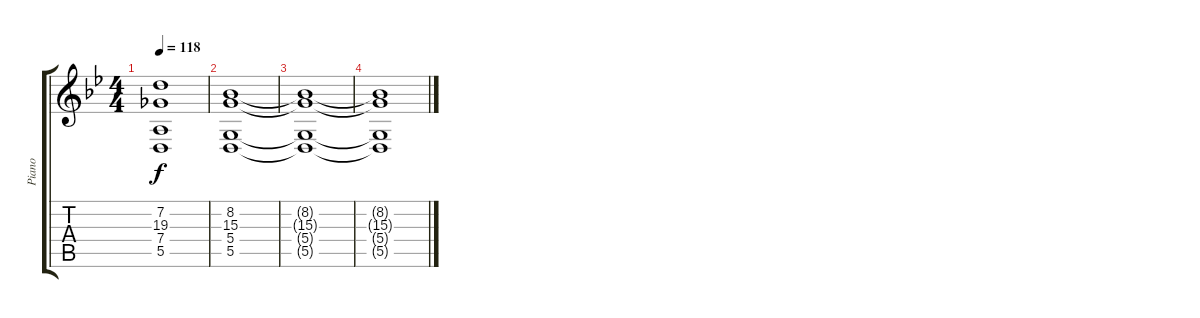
\track ("Piano" "Piano") {instrument electricpiano1}
\staff {score tabs}
\tuning (E4 B3 G3 D3 A2 D2) {hide}
\ts (4 4)
\tempo 118
\clef g2
\ks gminor
(7.2{t} 19.3{t} 7.4{t} 5.5{t}).1{dy f} |
(8.2 15.3 5.4 5.5).1 |
(8.2{t} 15.3{t} 5.4{t} 5.5{t}).1 |
(8.2{t} 15.3{t} 5.4{t} 5.5{t}).1
